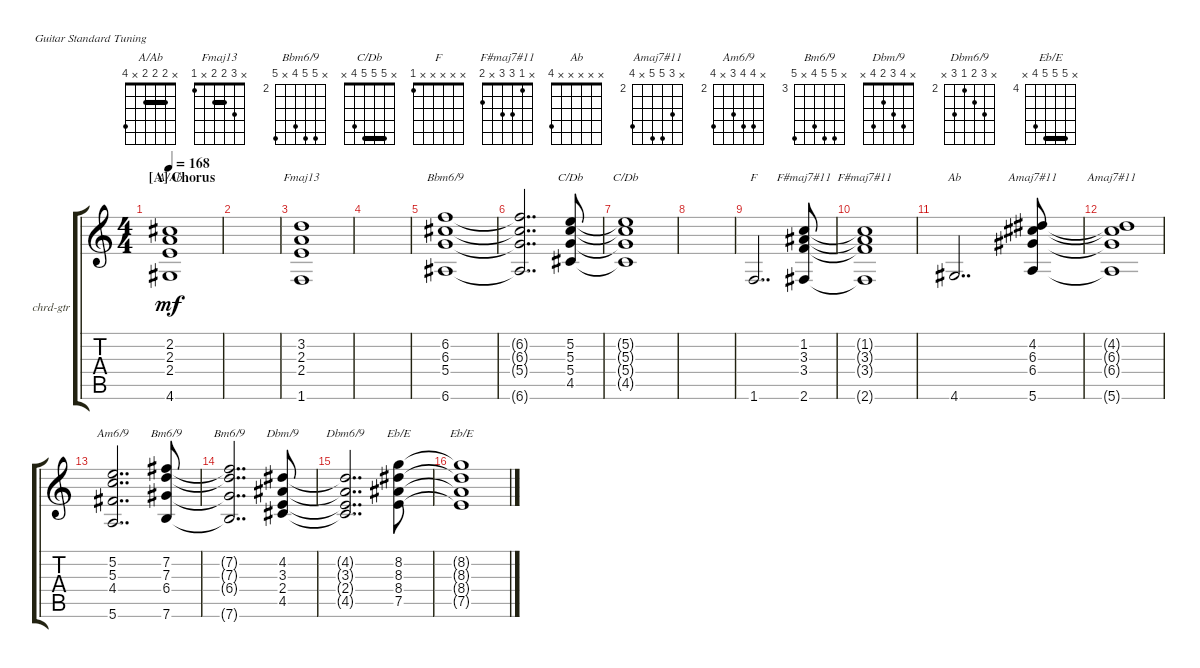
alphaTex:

\bracketExtendMode groupsimilarinstruments
\firstSystemTrackNameOrientation horizontal
\otherSystemsTrackNameOrientation horizontal
\track ("Guitar Chords" "chrd-gtr") {instrument acousticguitarnylon}
\staff {score tabs}
\tuning (E4 B3 G3 D3 A2 E2)
\chord ("A/Ab" x 2 2 2 x 4) {showfingering false barre (2 2)}
\chord ("Fmaj13" x 3 2 2 x 1) {showfingering false barre 2}
\chord ("Bbm6/9" x 6 6 5 x 6) {firstfret 2 showfingering false}
\chord ("C/Db" x 5 5 5 4 x) {showfingering false barre (5 5)}
\chord ("F" x x x x x 1) {showfingering false}
\chord ("F#maj7#11" x 1 3 3 x 2) {showfingering false}
\chord ("Ab" x x x x x 4) {showfingering false}
\chord ("Amaj7#11" x 4 6 6 x 5) {firstfret 3 showfingering false}
\chord ("Amaj7#11" x 4 6 6 x 5) {firstfret 2 showfingering false}
\chord ("Am6/9" x 5 5 4 x 5) {firstfret 2 showfingering false}
\chord ("Bm6/9" x 7 7 6 x 7) {firstfret 3 showfingering false}
\chord ("Dbm/9" x 4 3 2 4 x) {showfingering false}
\chord ("Dbm6/9" x 4 3 2 4 x) {firstfret 2 showfingering false}
\chord ("Eb/E" x 8 8 8 7 x) {firstfret 4 showfingering false barre (8 8)}
\ts (4 4)
\section ("A" "Chorus")
\tempo 168
\clef g2
\scale
0.487395
\ks c
(4.6 2.4 2.3 2.2).1{ch "A/Ab" dy mf instrument acousticguitarnylon} |
\scale
0.256303 |
\scale
0.256303 (1.6 2.4 2.3 3.2).1{ch "Fmaj13"} |
\scale
0.333333 |
\scale
0.333333 (6.6 5.4 6.3 6.2).1{ch "Bbm6/9"} |
\scale
0.333333 (6.6{t} 5.4{t} 6.3{t} 6.2{t}).2{dd} (4.5 5.4 5.3 5.2).8{ch "C/Db"} |
\scale
0.333333 (4.5{t} 5.4{t} 5.3{t} 5.2{t}).1{ch "C/Db"} |
\scale
0.333333 |
\scale
0.333333 1.6.2{dd ch "F"} (2.6 3.4 3.3 1.2).8{ch "F#maj7#11"} |
\scale
0.333333 (2.6{t} 3.4{t} 3.3{t} 1.2{t}).1{ch "F#maj7#11"} |
\scale
0.333333 4.6.2{dd ch "Ab"} (5.6 6.4 6.3 4.2).8{ch "Amaj7#11"} |
\scale
0.333333 (5.6{t} 6.4{t} 6.3{t} 4.2{t}).1{ch "Amaj7#11"} |
\scale
0.333333 (5.6 4.4 5.3 5.2).2{dd ch "Am6/9"} (7.6 6.4 7.3 7.2).8{ch "Bm6/9"} |
\scale
0.333333 (7.6{t} 6.4{t} 7.3{t} 7.2{t}).2{dd ch "Bm6/9"} (4.5 2.4 3.3 4.2).8{ch "Dbm/9"} |
\scale
0.333333 (4.5{t} 2.4{t} 3.3{t} 4.2{t}).2{dd ch "Dbm6/9"} (7.5 8.4 8.3 8.2).8{ch "Eb/E"} |
\scale
0.256303 (7.5{t} 8.4{t} 8.3{t} 8.2{t}).1{ch "Eb/E"}
